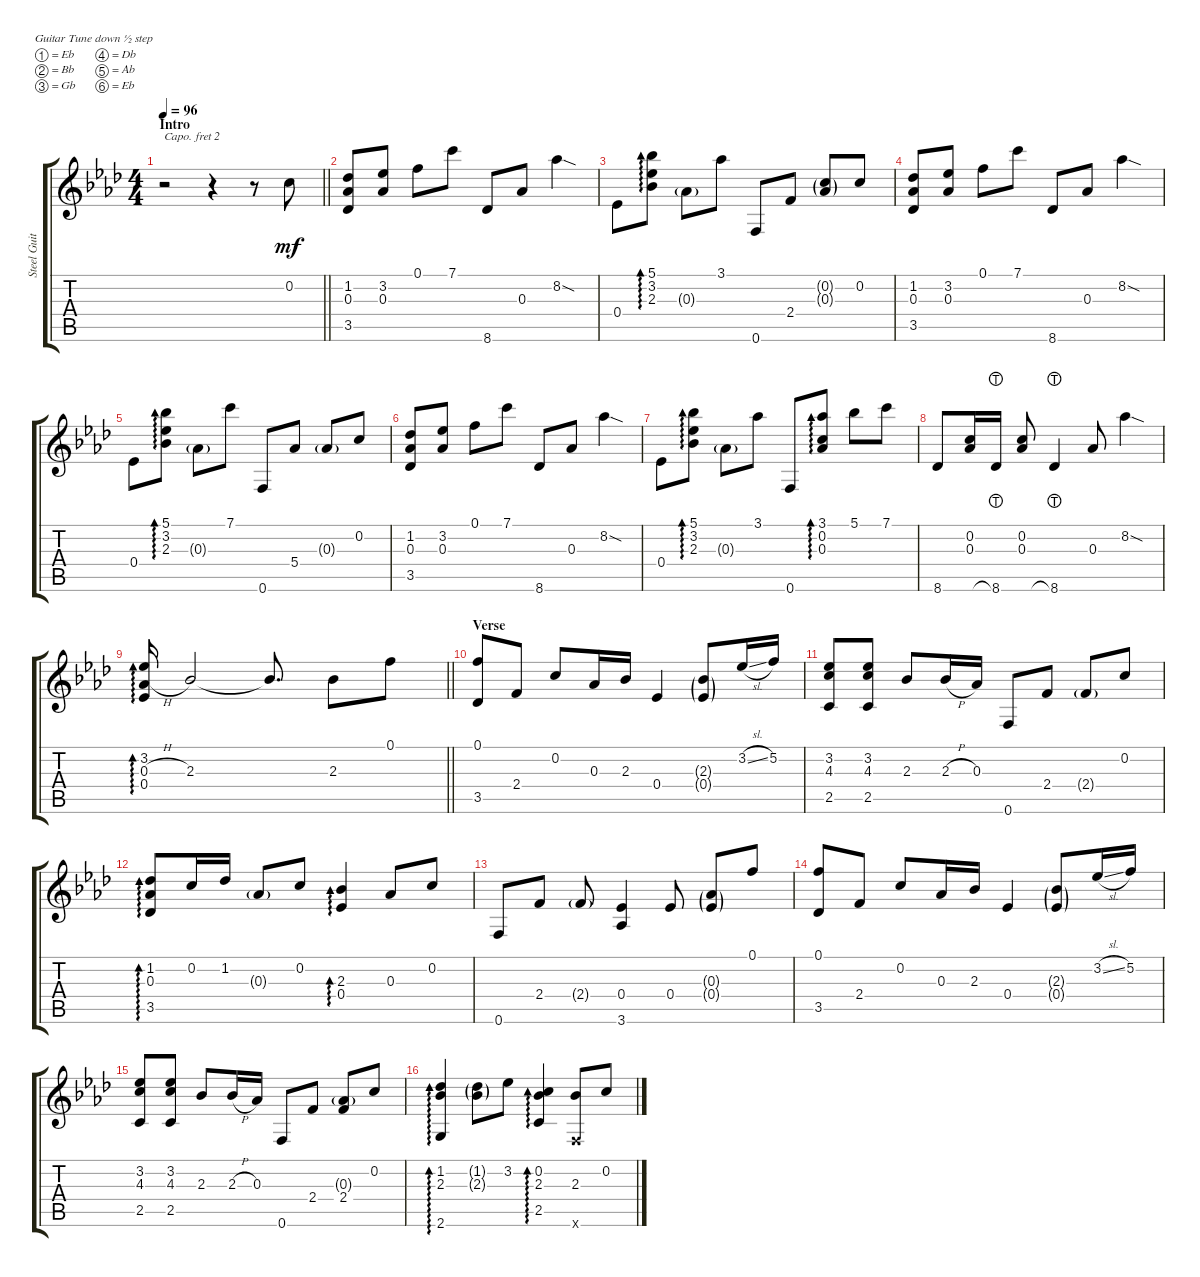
\defaultSystemsLayout 4
\bracketExtendMode groupsimilarinstruments
\otherSystemsTrackNameOrientation horizontal
\track ("Steel Guitar" "Steel Guit") {instrument acousticguitarsteel}
\staff {score tabs}
\capo 2
\tuning (Eb4 Bb3 Gb3 Db3 Ab2 Eb2)
\ts (4 4)
\section ("" "Intro")
\tempo 96
\clef g2
\scale
1.14375
\barLineRight lightlight
\ks ab
r.2{dy mf instrument acousticguitarsteel beam Down} r.4{beam Down} r.8{beam Down} 0.2{acc forcenatural}.8{beam Down} |
\scale
0.928124 (1.2{acc forcenatural} 0.3{acc forcenatural} 3.5{acc forcenatural}).8{beam Up} (0.3{acc forcenatural} 3.2{acc forcenatural}).8{beam Up} 0.1{acc forcenatural}.8{beam Down} 7.1{acc forcenatural}.8{beam Down} 8.6{acc forcenatural}.8{beam Up} 0.3{acc forcenatural}.8{beam Up} 8.2{sod acc forcenatural}.4{beam Down} |
\scale
0.928124 0.4{acc forcenatural}.8{beam Down} (2.3{acc forcenatural} 3.2{acc forcenatural} 5.1{acc forcenatural}).8{ad 0 beam Down} 0.3{g acc forcenatural}.8{beam Down} 3.1{acc forcenatural}.8{beam Down} 0.6{acc forcenatural}.8{beam Up} 2.4{acc forcenatural}.8{beam Up} (0.3{g acc forcenatural} 0.2{g acc forcenatural}).8{beam Up} 0.2{acc forcenatural}.8{beam Up} |
(1.2{acc forcenatural} 0.3{acc forcenatural} 3.5{acc forcenatural}).8{beam Up} (3.2{acc forcenatural} 0.3{acc forcenatural}).8{beam Up} 0.1{acc forcenatural}.8{beam Down} 7.1{acc forcenatural}.8{beam Down} 8.6{acc forcenatural}.8{beam Up} 0.3{acc forcenatural}.8{beam Up} 8.2{sod acc forcenatural}.4{beam Down} |
0.4{acc forcenatural}.8{beam Down} (2.3{acc forcenatural} 3.2{acc forcenatural} 5.1{acc forcenatural}).8{ad 0 beam Down} 0.3{g acc forcenatural}.8{beam Down} 7.1{acc forcenatural}.8{beam Down} 0.6{acc forcenatural}.8{beam Up} 5.4{acc forcenatural}.8{beam Up} 0.3{g acc forcenatural}.8{beam Up} 0.2{acc forcenatural}.8{beam Up} |
(1.2{acc forcenatural} 0.3{acc forcenatural} 3.5{acc forcenatural}).8{beam Up} (3.2{acc forcenatural} 0.3{acc forcenatural}).8{beam Up} 0.1{acc forcenatural}.8{beam Down} 7.1{acc forcenatural}.8{beam Down} 8.6{acc forcenatural}.8{beam Up} 0.3{acc forcenatural}.8{beam Up} 8.2{sod acc forcenatural}.4{beam Down} |
\scale
0.995314 0.4{acc forcenatural}.8{beam Down} (2.3{acc forcenatural} 3.2{acc forcenatural} 5.1{acc forcenatural}).8{ad 0 beam Down} 0.3{g acc forcenatural}.8{beam Down} 3.1{acc forcenatural}.8{beam Down} 0.6{acc forcenatural}.8{beam Up} (3.1{acc forcenatural} 0.2{acc forcenatural} 0.3{acc forcenatural}).8{ad 0 beam Up} 5.1{acc forcenatural}.8{beam Down} 7.1{acc forcenatural}.8{beam Down} |
\scale
0.995314 8.6{acc forcenatural}.8{beam Up} (0.2{acc forcenatural} 0.3{acc forcenatural}).16{beam Up} 8.6{lht acc forcenatural}.16{beam Up} (0.3{acc forcenatural} 0.2{acc forcenatural}).8{beam Up} 8.6{lht acc forcenatural}.4{beam Up} 0.3{acc forcenatural}.8{beam Up} 8.2{sod acc forcenatural}.4{beam Down} |
\scale
1.00937
\barLineRight lightlight
(3.2{acc forcenatural} 0.3{h acc forcenatural} 0.4{acc forcenatural}).16{ad 0 beam Up} 2.3{acc forcenatural}.2{beam Up} 2.3{t acc forcenatural}.8{d beam Up} 2.3{acc forcenatural}.8{beam Down} 0.1{acc forcenatural}.8{beam Down} |
\section ("" "Verse")
(3.5{acc forcenatural} 0.1{acc forcenatural}).8{beam Up} 2.4{acc forcenatural}.8{beam Up} 0.2{acc forcenatural}.8{beam Up} 0.3{acc forcenatural}.16{beam Up} 2.3{acc forcenatural}.16{beam Up} 0.4{acc forcenatural}.4{beam Up} (0.4{g acc forcenatural} 2.3{g acc forcenatural}).8{beam Up} 3.2{sl acc forcenatural}.16{beam Up} 5.2{acc forcenatural}.16{beam Up} |
(3.2{acc forcenatural} 4.3{acc forcenatural} 2.5{acc forcenatural}).8{beam Up} (3.2{acc forcenatural} 4.3{acc forcenatural} 2.5{acc forcenatural}).8{beam Up} 2.3{acc forcenatural}.8{beam Up} 2.3{h acc forcenatural}.16{beam Up} 0.3{acc forcenatural}.16{beam Up} 0.6{acc forcenatural}.8{beam Up} 2.4{acc forcenatural}.8{beam Up} 2.4{g acc forcenatural}.8{beam Up} 0.2{acc forcenatural}.8{beam Up} |
(1.2{acc forcenatural} 0.3{acc forcenatural} 3.5{acc forcenatural}).8{ad 0 beam Up} 0.2{acc forcenatural}.16{beam Up} 1.2{acc forcenatural}.16{beam Up} 0.3{g acc forcenatural}.8{beam Up} 0.2{acc forcenatural}.8{beam Up} (2.3{acc forcenatural} 0.4{acc forcenatural}).4{ad 0 beam Up} 0.3{acc forcenatural}.8{beam Up} 0.2{acc forcenatural}.8{beam Up} |
0.6{acc forcenatural}.8{beam Up} 2.4{acc forcenatural}.8{beam Up} 2.4{g acc forcenatural}.8{beam Up} (0.4{acc forcenatural} 3.6{acc forcenatural}).4{beam Up} 0.4{acc forcenatural}.8{beam Up} (0.4{g acc forcenatural} 0.3{g acc forcenatural}).8{beam Up} 0.1{acc forcenatural}.8{beam Up} |
(3.5{acc forcenatural} 0.1{acc forcenatural}).8{beam Up} 2.4{acc forcenatural}.8{beam Up} 0.2{acc forcenatural}.8{beam Up} 0.3{acc forcenatural}.16{beam Up} 2.3{acc forcenatural}.16{beam Up} 0.4{acc forcenatural}.4{beam Up} (0.4{g acc forcenatural} 2.3{g acc forcenatural}).8{beam Up} 3.2{sl acc forcenatural}.16{beam Up} 5.2{acc forcenatural}.16{beam Up} |
(3.2{acc forcenatural} 4.3{acc forcenatural} 2.5{acc forcenatural}).8{beam Up} (3.2{acc forcenatural} 4.3{acc forcenatural} 2.5{acc forcenatural}).8{beam Up} 2.3{acc forcenatural}.8{beam Up} 2.3{h acc forcenatural}.16{beam Up} 0.3{acc forcenatural}.16{beam Up} 0.6{acc forcenatural}.8{beam Up} 2.4{acc forcenatural}.8{beam Up} (2.4{acc forcenatural} 0.3{g acc forcenatural}).8{beam Up} 0.2{acc forcenatural}.8{beam Up} |
\scale
0.995314 (1.2{acc forcenatural} 2.3{acc forcenatural} 2.6{acc #}).4{ad 0 beam Up} (2.3{g acc forcenatural} 1.2{g acc forcenatural}).8{beam Down} 3.2{acc forcenatural}.8{beam Down} (0.2{acc forcenatural} 2.3{acc forcenatural} 2.5{acc forcenatural}).4{ad 0 beam Up} (2.3{acc forcenatural} 0.6{x acc forcenatural}).8{beam Up} 0.2{acc forcenatural}.8{beam Up}
